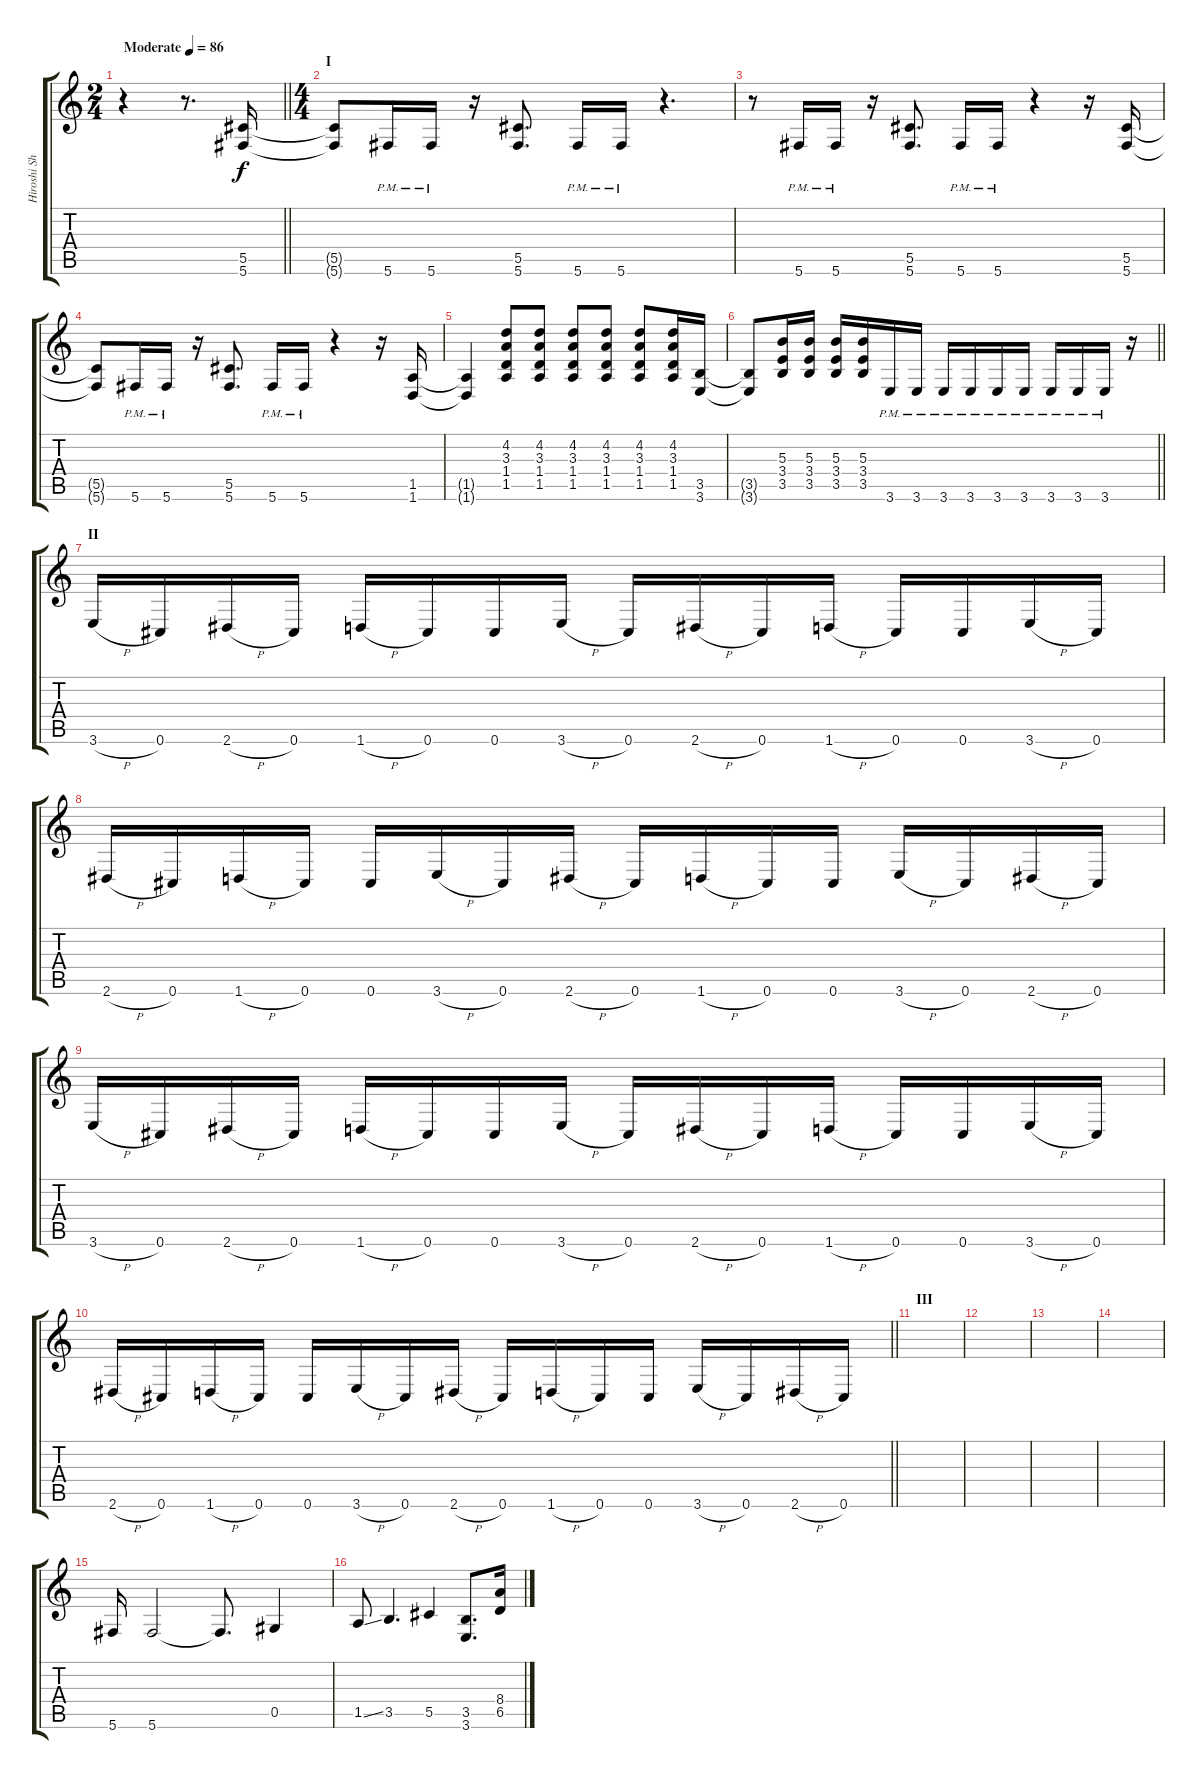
\track ("Hiroshi Shibasaki" "Hiroshi Sh") {instrument overdrivenguitar}
\staff {score tabs}
\tuning (Eb4 Bb3 Gb3 Db3 Ab2 Db2) {hide}
\ts (2 4)
\tempo (86 "Moderate")
\clef g2
\barLineRight lightlight
\ks c
r.4{dy f instrument overdrivenguitar} r.8{d} (5.5 5.6).16 |
\ts (4 4)
\section ("" "I")
(5.5{t} 5.6{t}).8 5.6{pm}.16 5.6{pm}.16 r.16 (5.5 5.6).8{d} 5.6{pm}.16 5.6{pm}.16 r.4{d} |
r.8 5.6{pm}.16 5.6{pm}.16 r.16 (5.5 5.6).8{d} 5.6{pm}.16 5.6{pm}.16 r.4 r.16 (5.5 5.6).16 |
(5.5{t} 5.6{t}).8 5.6{pm}.16 5.6{pm}.16 r.16 (5.5 5.6).8{d} 5.6{pm}.16 5.6{pm}.16 r.4 r.16 (1.5 1.6).16 |
(1.5{t} 1.6{t}).4 (4.2 3.3 1.4 1.5).8 (4.2 3.3 1.4 1.5).8 (4.2 3.3 1.4 1.5).8 (4.2 3.3 1.4 1.5).8 (4.2 3.3 1.4 1.5).8 (4.2 3.3 1.4 1.5).16 (3.5 3.6).16 |
\barLineRight lightlight
(3.5{t} 3.6{t}).8 (5.3 3.4 3.5).16 (5.3 3.4 3.5).16 (5.3 3.4 3.5).16 (5.3 3.4 3.5).16 3.6{pm}.16 3.6{pm}.16 3.6{pm}.16 3.6{pm}.16 3.6{pm}.16 3.6{pm}.16 3.6{pm}.16 3.6{pm}.16 3.6{pm}.16 r.16 |
\section ("" "II")
3.6{h}.16 0.6.16 2.6{h}.16 0.6.16 1.6{h}.16 0.6.16 0.6.16 3.6{h}.16 0.6.16 2.6{h}.16 0.6.16 1.6{h}.16 0.6.16 0.6.16 3.6{h}.16 0.6.16 |
2.6{h}.16 0.6.16 1.6{h}.16 0.6.16 0.6.16 3.6{h}.16 0.6.16 2.6{h}.16 0.6.16 1.6{h}.16 0.6.16 0.6.16 3.6{h}.16 0.6.16 2.6{h}.16 0.6.16 |
3.6{h}.16 0.6.16 2.6{h}.16 0.6.16 1.6{h}.16 0.6.16 0.6.16 3.6{h}.16 0.6.16 2.6{h}.16 0.6.16 1.6{h}.16 0.6.16 0.6.16 3.6{h}.16 0.6.16 |
\barLineRight lightlight
2.6{h}.16 0.6.16 1.6{h}.16 0.6.16 0.6.16 3.6{h}.16 0.6.16 2.6{h}.16 0.6.16 1.6{h}.16 0.6.16 0.6.16 3.6{h}.16 0.6.16 2.6{h}.16 0.6.16 |
\section ("" "III")
|
|
|
|
5.6.16 5.6.2 5.6{t}.8{d} 0.5.4 |
1.5{ss}.8 3.5.4{d} 5.5.4 (3.5 3.6).8{d} (8.4 6.5).16
